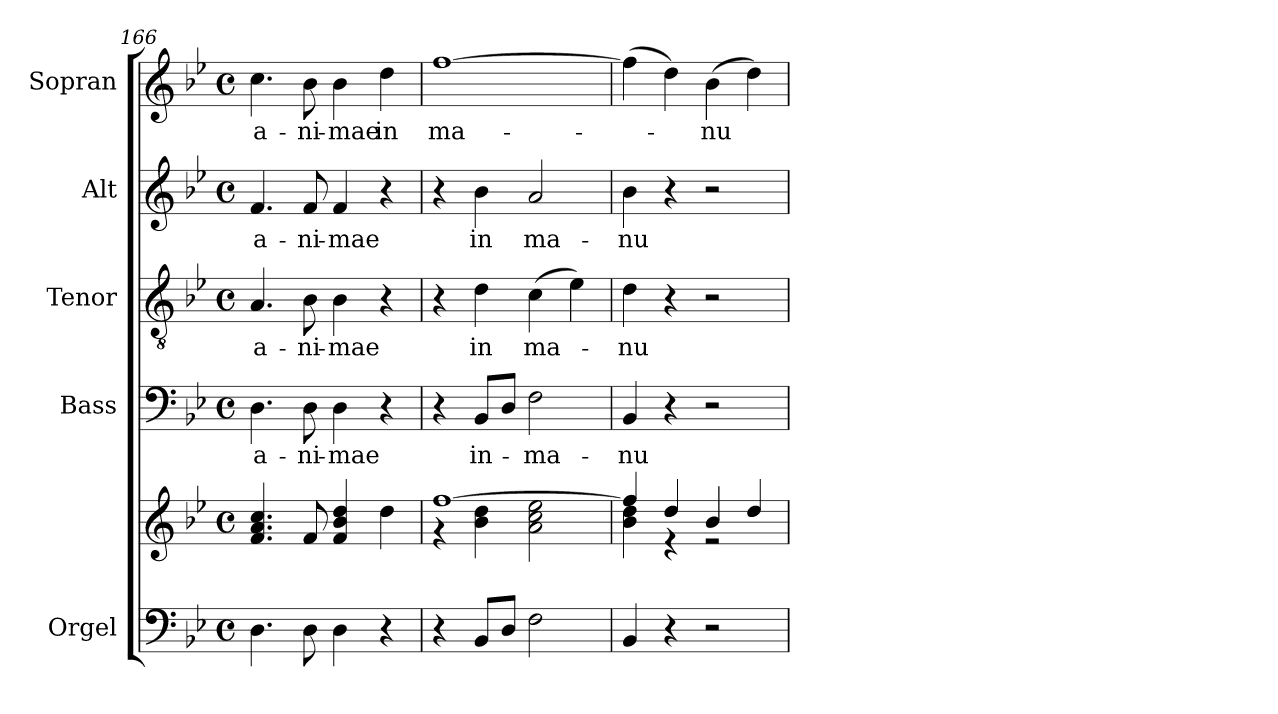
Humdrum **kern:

**kern	**kern	**kern	**text	**kern	**text	**kern	**text	**kern	**text
*part5	*part5	*part4	*part4	*part3	*part3	*part2	*part2	*part1	*part1
*staff6	*staff5	*staff4	*staff4	*staff3	*staff3	*staff2	*staff2	*staff1	*staff1
*I"Orgel	*	*I"Bass	*	*I"Tenor	*	*I"Alt	*	*I"Sopran	*
*I'Org.	*	*I'B.	*	*I'T.	*	*I'A.	*	*I'S.	*
*clefF4	*clefG2	*clefF4	*	*clefGv2	*	*clefG2	*	*clefG2	*
*k[b-e-]	*k[b-e-]	*k[b-e-]	*	*k[b-e-]	*	*k[b-e-]	*	*k[b-e-]	*
*B-:	*B-:	*B-:	*	*B-:	*	*B-:	*	*B-:	*
*M4/4	*M4/4	*M4/4	*	*M4/4	*	*M4/4	*	*M4/4	*
*met(c)	*met(c)	*met(c)	*	*met(c)	*	*met(c)	*	*met(c)	*
=166	=166	=166	=166	=166	=166	=166	=166	=166	=166
!	!	!	!LO:LY:b	!	!LO:LY:b	!	!LO:LY:b	!	!LO:LY:b
4.D\	4.f/ 4.a/ 4.cc/	4.D\	a-	4.A/	a-	4.f/	a-	4.cc\	a-
!	!	!	!LO:LY:b	!	!LO:LY:b	!	!LO:LY:b	!	!LO:LY:b
8D\	8f/	8D\	-ni-	8B-\	-ni-	8f/	-ni-	8b-\	-ni-
!	!	!	!LO:LY:b	!	!LO:LY:b	!	!LO:LY:b	!	!LO:LY:b
4D\	4f/ 4b-/ 4dd/	4D\	-mae	4B-\	-mae	4f/	-mae	4b-\	-mae
!	!	!	!	!	!	!	!	!	!LO:LY:b
4r	4dd\	4r	.	4r	.	4r	.	4dd\	in
!!LO:PB:g=z
=167	=167	=167	=167	=167	=167	=167	=167	=167	=167
*	*^	*	*	*	*	*	*	*	*
!	!	!	!	!	!	!	!	!	!	!LO:LY:b
4r	[>1ff	4rg	4r	.	4r	.	4r	.	[1ff	ma-
!	!	!	!	!LO:LY:b	!	!LO:LY:b	!	!LO:LY:b	!	!
8BB-/L	.	4b-\ 4dd\	8BB-/L	in-	4d\	in	4b-\	in	.	.
8D/J	.	.	8D/J	.	.	.	.	.	.	.
!	!	!	!	!LO:LY:b	!	!LO:LY:b	!	!LO:LY:b	!	!
2F\	.	2a\ 2cc\ 2ee-\	2F\	-ma-	(>4c\	ma-	2a/	ma-	.	.
.	.	.	.	.	4e-\)	.	.	.	.	.
=168	=168	=168	=168	=168	=168	=168	=168	=168	=168	=168
!	!	!	!	!LO:LY:b	!	!LO:LY:b	!	!LO:LY:b	!	!
4BB-/	4ff/]	4b-\ 4dd\	4BB-/	-nu	4d\	-nu	4b-\	-nu	(>4ff\]	.
4r	4dd/	4re	4r	.	4r	.	4r	.	4dd\)	.
!	!	!	!	!	!	!	!	!	!	!LO:LY:b
2r	4b-/	2re	2r	.	2r	.	2r	.	(>4b-\	-nu
.	4dd/	.	.	.	.	.	.	.	4dd\)	.
*	*v	*v	*	*	*	*	*	*	*	*
=	=	=	=	=	=	=	=	=	=
*-	*-	*-	*-	*-	*-	*-	*-	*-	*-
